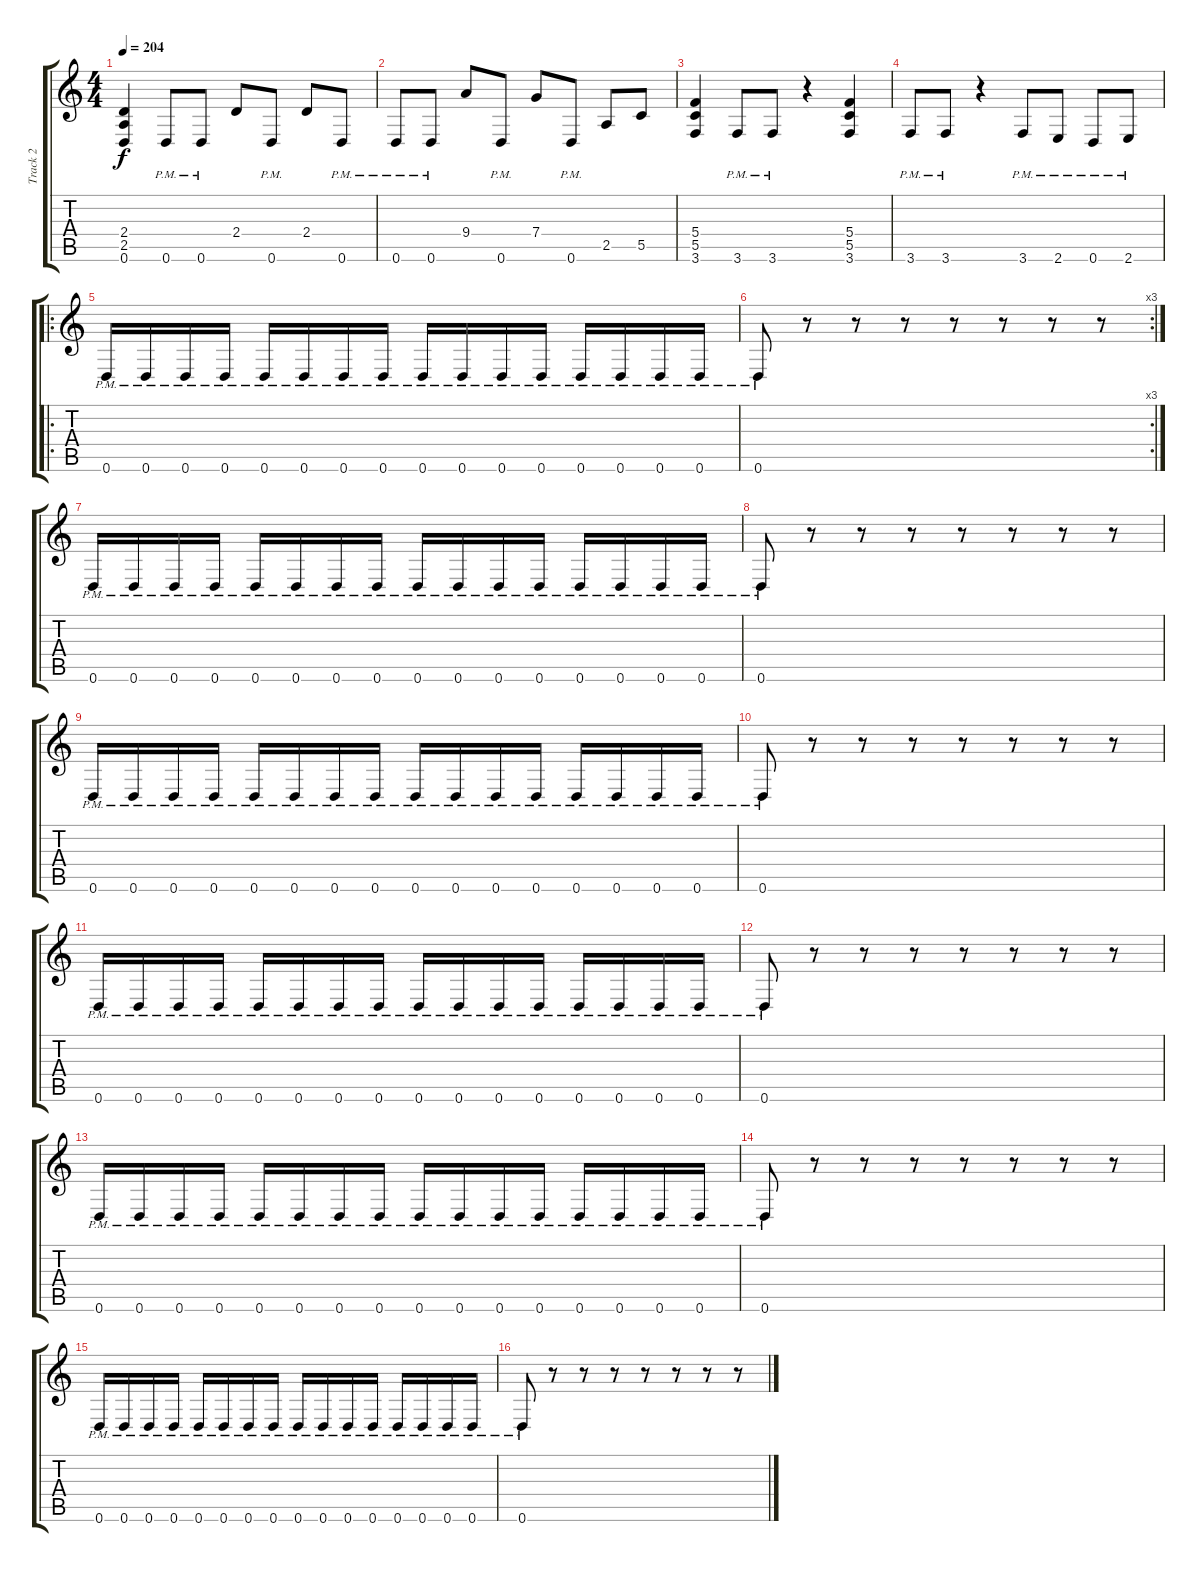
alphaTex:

\track ("Track 2" "Track 2") {instrument distortionguitar}
\staff {score tabs}
\tuning (D4 A3 F3 C3 G2 D2) {hide}
\ts (4 4)
\tempo 204
\clef g2
\ks c
(2.4 2.5 0.6).4{dy f} 0.6{pm}.8 0.6{pm}.8 2.4.8 0.6{pm}.8 2.4.8 0.6{pm}.8 |
0.6{pm}.8 0.6{pm}.8 9.4.8 0.6{pm}.8 7.4.8 0.6{pm}.8 2.5.8 5.5.8 |
(5.4 5.5 3.6).4 3.6{pm}.8 3.6{pm}.8 r.4 (5.4 5.5 3.6).4 |
3.6{pm}.8 3.6{pm}.8 r.4 3.6{pm}.8 2.6{pm}.8 0.6{pm}.8 2.6{pm}.8 |
\ro
0.6{pm}.16 0.6{pm}.16 0.6{pm}.16 0.6{pm}.16 0.6{pm}.16 0.6{pm}.16 0.6{pm}.16 0.6{pm}.16 0.6{pm}.16 0.6{pm}.16 0.6{pm}.16 0.6{pm}.16 0.6{pm}.16 0.6{pm}.16 0.6{pm}.16 0.6{pm}.16 |
\rc 3
0.6{pm}.8 r.8 r.8 r.8 r.8 r.8 r.8 r.8 |
0.6{pm}.16 0.6{pm}.16 0.6{pm}.16 0.6{pm}.16 0.6{pm}.16 0.6{pm}.16 0.6{pm}.16 0.6{pm}.16 0.6{pm}.16 0.6{pm}.16 0.6{pm}.16 0.6{pm}.16 0.6{pm}.16 0.6{pm}.16 0.6{pm}.16 0.6{pm}.16 |
0.6{pm}.8 r.8 r.8 r.8 r.8 r.8 r.8 r.8 |
0.6{pm}.16 0.6{pm}.16 0.6{pm}.16 0.6{pm}.16 0.6{pm}.16 0.6{pm}.16 0.6{pm}.16 0.6{pm}.16 0.6{pm}.16 0.6{pm}.16 0.6{pm}.16 0.6{pm}.16 0.6{pm}.16 0.6{pm}.16 0.6{pm}.16 0.6{pm}.16 |
0.6{pm}.8 r.8 r.8 r.8 r.8 r.8 r.8 r.8 |
0.6{pm}.16 0.6{pm}.16 0.6{pm}.16 0.6{pm}.16 0.6{pm}.16 0.6{pm}.16 0.6{pm}.16 0.6{pm}.16 0.6{pm}.16 0.6{pm}.16 0.6{pm}.16 0.6{pm}.16 0.6{pm}.16 0.6{pm}.16 0.6{pm}.16 0.6{pm}.16 |
0.6{pm}.8 r.8 r.8 r.8 r.8 r.8 r.8 r.8 |
0.6{pm}.16 0.6{pm}.16 0.6{pm}.16 0.6{pm}.16 0.6{pm}.16 0.6{pm}.16 0.6{pm}.16 0.6{pm}.16 0.6{pm}.16 0.6{pm}.16 0.6{pm}.16 0.6{pm}.16 0.6{pm}.16 0.6{pm}.16 0.6{pm}.16 0.6{pm}.16 |
0.6{pm}.8 r.8 r.8 r.8 r.8 r.8 r.8 r.8 |
0.6{pm}.16 0.6{pm}.16 0.6{pm}.16 0.6{pm}.16 0.6{pm}.16 0.6{pm}.16 0.6{pm}.16 0.6{pm}.16 0.6{pm}.16 0.6{pm}.16 0.6{pm}.16 0.6{pm}.16 0.6{pm}.16 0.6{pm}.16 0.6{pm}.16 0.6{pm}.16 |
0.6{pm}.8 r.8 r.8 r.8 r.8 r.8 r.8 r.8
